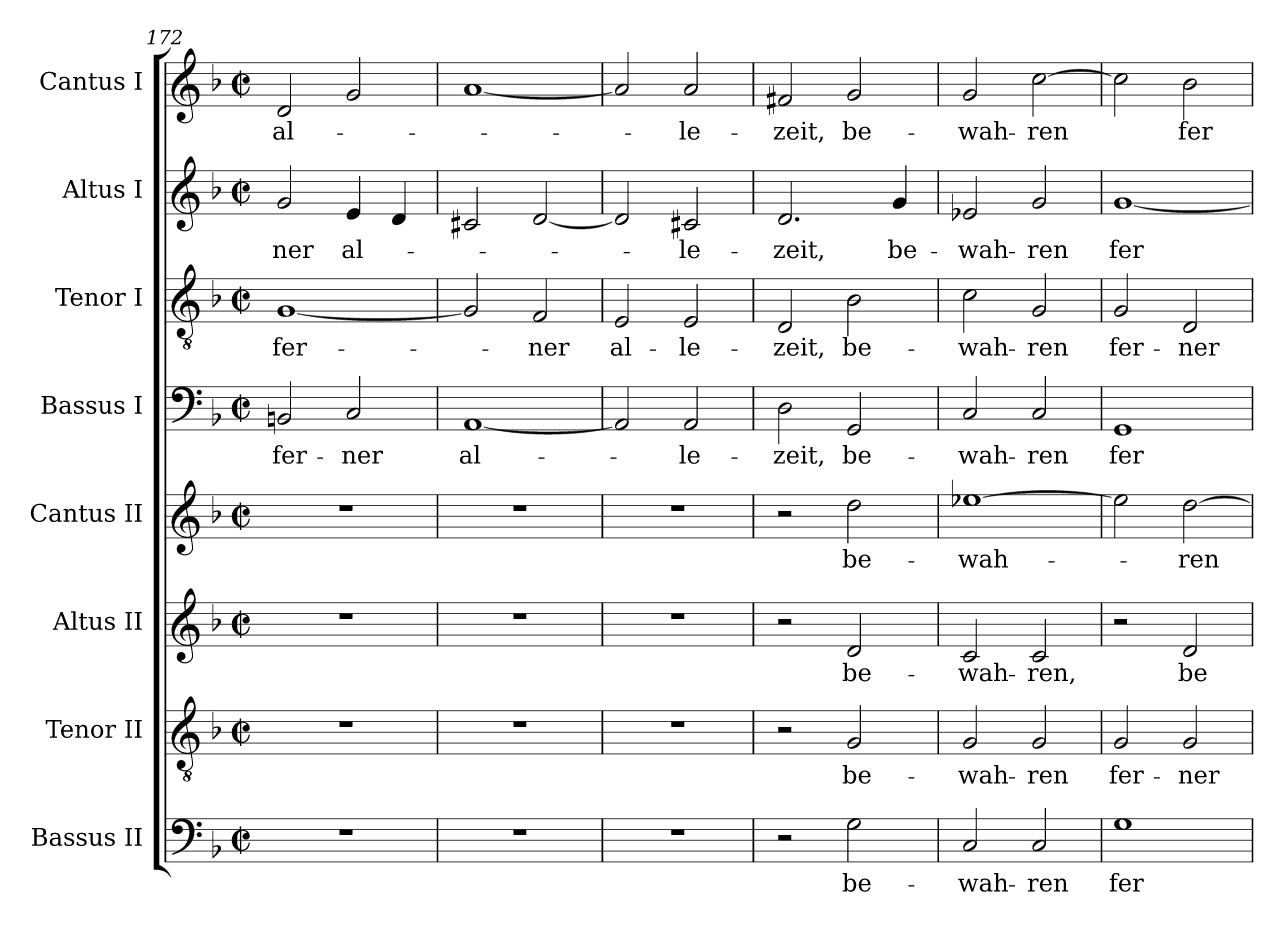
**kern	**text	**kern	**text	**kern	**text	**kern	**text	**kern	**text	**kern	**text	**kern	**text	**kern	**text
*part8	*part8	*part7	*part7	*part6	*part6	*part5	*part5	*part4	*part4	*part3	*part3	*part2	*part2	*part1	*part1
*staff8	*staff8	*staff7	*staff7	*staff6	*staff6	*staff5	*staff5	*staff4	*staff4	*staff3	*staff3	*staff2	*staff2	*staff1	*staff1
*I"Bassus II	*	*I"Tenor II	*	*I"Altus II	*	*I"Cantus II	*	*I"Bassus I	*	*I"Tenor I	*	*I"Altus I	*	*I"Cantus I	*
*I'B2	*	*I'T2	*	*I'A2	*	*I'C2	*	*I'B1	*	*I'T1	*	*I'A1	*	*I'C1	*
!!LO:PB:g=z
*clefF4	*	*clefGv2	*	*clefG2	*	*clefG2	*	*clefF4	*	*clefGv2	*	*clefG2	*	*clefG2	*
*k[b-]	*	*k[b-]	*	*k[b-]	*	*k[b-]	*	*k[b-]	*	*k[b-]	*	*k[b-]	*	*k[b-]	*
*F:	*	*F:	*	*F:	*	*F:	*	*F:	*	*F:	*	*F:	*	*F:	*
*M2/2	*	*M2/2	*	*M2/2	*	*M2/2	*	*M2/2	*	*M2/2	*	*M2/2	*	*M2/2	*
*met(c|)	*	*met(c|)	*	*met(c|)	*	*met(c|)	*	*met(c|)	*	*met(c|)	*	*met(c|)	*	*met(c|)	*
=172	=172	=172	=172	=172	=172	=172	=172	=172	=172	=172	=172	=172	=172	=172	=172
!	!	!	!	!	!	!	!	!	!LO:LY:b	!	!	!	!	!	!
!	!	!	!	!	!	!	!	!	!	!	!LO:LY:b	!	!	!	!
!	!	!	!	!	!	!	!	!	!	!	!	!	!LO:LY:b	!	!
!	!	!	!	!	!	!	!	!	!	!	!	!	!	!	!LO:LY:b
1r	.	1r	.	1r	.	1r	.	2BBn/	fer-	[1G	fer-	2g/	-ner	2d/	al-
!	!	!	!	!	!	!	!	!	!LO:LY:b	!	!	!	!	!	!
!	!	!	!	!	!	!	!	!	!	!	!	!	!LO:LY:b	!	!
.	.	.	.	.	.	.	.	2C/	-ner	.	.	4e/	al-	2g/	.
.	.	.	.	.	.	.	.	.	.	.	.	4d/	.	.	.
=173	=173	=173	=173	=173	=173	=173	=173	=173	=173	=173	=173	=173	=173	=173	=173
!	!	!	!	!	!	!	!	!	!LO:LY:b	!	!	!	!	!	!
1r	.	1r	.	1r	.	1r	.	[1AA	al-	2G/]	.	2c#X/	.	[1a	.
!	!	!	!	!	!	!	!	!	!	!	!LO:LY:b	!	!	!	!
.	.	.	.	.	.	.	.	.	.	2F/	-ner	[2d/	.	.	.
=174	=174	=174	=174	=174	=174	=174	=174	=174	=174	=174	=174	=174	=174	=174	=174
!	!	!	!	!	!	!	!	!	!	!	!LO:LY:b	!	!	!	!
1r	.	1r	.	1r	.	1r	.	2AA/]	.	2E/	al-	2d/]	.	2a/]	.
!	!	!	!	!	!	!	!	!	!LO:LY:b	!	!	!	!	!	!
!	!	!	!	!	!	!	!	!	!	!	!LO:LY:b	!	!	!	!
!	!	!	!	!	!	!	!	!	!	!	!	!	!LO:LY:b	!	!
!	!	!	!	!	!	!	!	!	!	!	!	!	!	!	!LO:LY:b
.	.	.	.	.	.	.	.	2AA/	-le-	2E/	-le-	2c#X/	-le-	2a/	-le-
=175	=175	=175	=175	=175	=175	=175	=175	=175	=175	=175	=175	=175	=175	=175	=175
!	!	!	!	!	!	!	!	!	!LO:LY:b	!	!	!	!	!	!
!	!	!	!	!	!	!	!	!	!	!	!LO:LY:b	!	!	!	!
!	!	!	!	!	!	!	!	!	!	!	!	!	!LO:LY:b	!	!
!	!	!	!	!	!	!	!	!	!	!	!	!	!	!	!LO:LY:b
2r	.	2r	.	2r	.	2r	.	2D\	-zeit,	2D/	-zeit,	2.d/	-zeit,	2f#X/	-zeit,
!	!LO:LY:b	!	!	!	!	!	!	!	!	!	!	!	!	!	!
!	!	!	!LO:LY:b	!	!	!	!	!	!	!	!	!	!	!	!
!	!	!	!	!	!LO:LY:b	!	!	!	!	!	!	!	!	!	!
!	!	!	!	!	!	!	!LO:LY:b	!	!	!	!	!	!	!	!
!	!	!	!	!	!	!	!	!	!LO:LY:b	!	!	!	!	!	!
!	!	!	!	!	!	!	!	!	!	!	!LO:LY:b	!	!	!	!
!	!	!	!	!	!	!	!	!	!	!	!	!	!	!	!LO:LY:b
2G\	be-	2G/	be-	2d/	be-	2dd\	be-	2GG/	be-	2B-\	be-	.	.	2g/	be-
!	!	!	!	!	!	!	!	!	!	!	!	!	!LO:LY:b	!	!
.	.	.	.	.	.	.	.	.	.	.	.	4g/	be-	.	.
=176	=176	=176	=176	=176	=176	=176	=176	=176	=176	=176	=176	=176	=176	=176	=176
!	!LO:LY:b	!	!	!	!	!	!	!	!	!	!	!	!	!	!
!	!	!	!LO:LY:b	!	!	!	!	!	!	!	!	!	!	!	!
!	!	!	!	!	!LO:LY:b	!	!	!	!	!	!	!	!	!	!
!	!	!	!	!	!	!	!LO:LY:b	!	!	!	!	!	!	!	!
!	!	!	!	!	!	!	!	!	!LO:LY:b	!	!	!	!	!	!
!	!	!	!	!	!	!	!	!	!	!	!LO:LY:b	!	!	!	!
!	!	!	!	!	!	!	!	!	!	!	!	!	!LO:LY:b	!	!
!	!	!	!	!	!	!	!	!	!	!	!	!	!	!	!LO:LY:b
2C/	-wah-	2G/	-wah-	2c/	-wah-	[1ee-X	-wah-	2C/	-wah-	2c\	-wah-	2e-X/	-wah-	2g/	-wah-
!	!LO:LY:b	!	!	!	!	!	!	!	!	!	!	!	!	!	!
!	!	!	!LO:LY:b	!	!	!	!	!	!	!	!	!	!	!	!
!	!	!	!	!	!LO:LY:b	!	!	!	!	!	!	!	!	!	!
!	!	!	!	!	!	!	!	!	!LO:LY:b	!	!	!	!	!	!
!	!	!	!	!	!	!	!	!	!	!	!LO:LY:b	!	!	!	!
!	!	!	!	!	!	!	!	!	!	!	!	!	!LO:LY:b	!	!
!	!	!	!	!	!	!	!	!	!	!	!	!	!	!	!LO:LY:b
2C/	-ren	2G/	-ren	2c/	-ren,	.	.	2C/	-ren	2G/	-ren	2g/	-ren	[2cc\	-ren
=177	=177	=177	=177	=177	=177	=177	=177	=177	=177	=177	=177	=177	=177	=177	=177
!	!LO:LY:b	!	!	!	!	!	!	!	!	!	!	!	!	!	!
!	!	!	!LO:LY:b	!	!	!	!	!	!	!	!	!	!	!	!
!	!	!	!	!	!	!	!	!	!LO:LY:b	!	!	!	!	!	!
!	!	!	!	!	!	!	!	!	!	!	!LO:LY:b	!	!	!	!
!	!	!	!	!	!	!	!	!	!	!	!	!	!LO:LY:b	!	!
1G	fer-	2G/	fer-	2r	.	2ee-\]	.	1GG	fer-	2G/	fer-	[1g	fer-	2cc\]	.
!	!	!	!LO:LY:b	!	!	!	!	!	!	!	!	!	!	!	!
!	!	!	!	!	!LO:LY:b	!	!	!	!	!	!	!	!	!	!
!	!	!	!	!	!	!	!LO:LY:b	!	!	!	!	!	!	!	!
!	!	!	!	!	!	!	!	!	!	!	!LO:LY:b	!	!	!	!
!	!	!	!	!	!	!	!	!	!	!	!	!	!	!	!LO:LY:b
.	.	2G/	-ner	2d/	be-	[2dd\	-ren	.	.	2D/	-ner	.	.	2b-\	fer-
=	=	=	=	=	=	=	=	=	=	=	=	=	=	=	=
*-	*-	*-	*-	*-	*-	*-	*-	*-	*-	*-	*-	*-	*-	*-	*-
